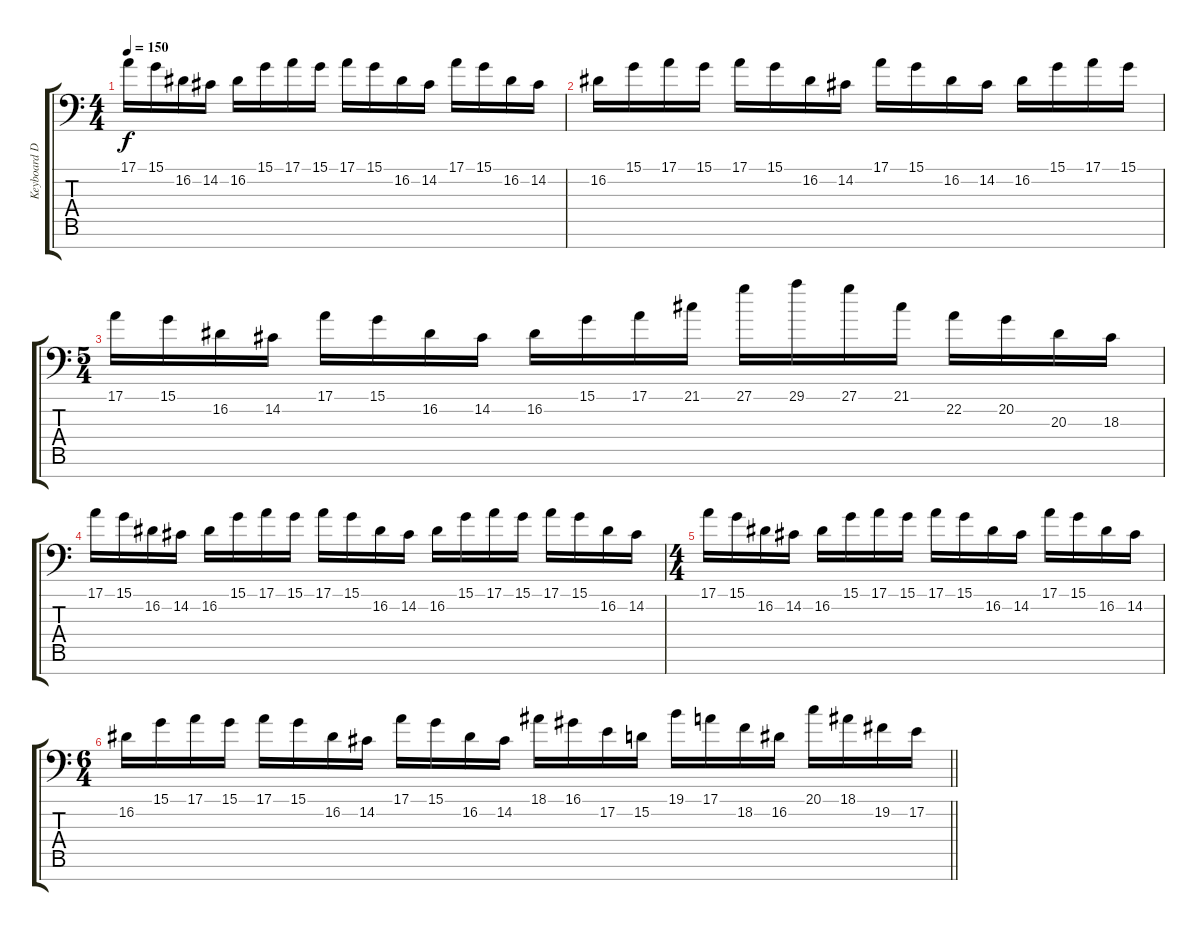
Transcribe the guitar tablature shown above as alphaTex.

\track ("Keyboard Duet" "Keyboard D") {instrument brightacousticpiano}
\staff {score tabs}
\tuning (E3 B2 G2 D2 A1 E1 B0) {hide}
\ts (4 4)
\tempo 150
\clef f4
\ks c
17.1.16{dy f} 15.1.16 16.2.16 14.2.16 16.2.16 15.1.16 17.1.16 15.1.16 17.1.16 15.1.16 16.2.16 14.2.16 17.1.16 15.1.16 16.2.16 14.2.16 |
16.2.16 15.1.16 17.1.16 15.1.16 17.1.16 15.1.16 16.2.16 14.2.16 17.1.16 15.1.16 16.2.16 14.2.16 16.2.16 15.1.16 17.1.16 15.1.16 |
\ts (5 4)
17.1.16 15.1.16 16.2.16 14.2.16 17.1.16 15.1.16 16.2.16 14.2.16 16.2.16 15.1.16 17.1.16 21.1.16 27.1.16 29.1.16 27.1.16 21.1.16 22.2.16 20.2.16 20.3.16 18.3.16 |
17.1.16 15.1.16 16.2.16 14.2.16 16.2.16 15.1.16 17.1.16 15.1.16 17.1.16 15.1.16 16.2.16 14.2.16 16.2.16 15.1.16 17.1.16 15.1.16 17.1.16 15.1.16 16.2.16 14.2.16 |
\ts (4 4)
17.1.16 15.1.16 16.2.16 14.2.16 16.2.16 15.1.16 17.1.16 15.1.16 17.1.16 15.1.16 16.2.16 14.2.16 17.1.16 15.1.16 16.2.16 14.2.16 |
\ts (6 4)
\barLineRight lightlight
16.2.16 15.1.16 17.1.16 15.1.16 17.1.16 15.1.16 16.2.16 14.2.16 17.1.16 15.1.16 16.2.16 14.2.16 18.1.16 16.1.16 17.2.16 15.2.16 19.1.16 17.1.16 18.2.16 16.2.16 20.1.16 18.1.16 19.2.16 17.2.16
